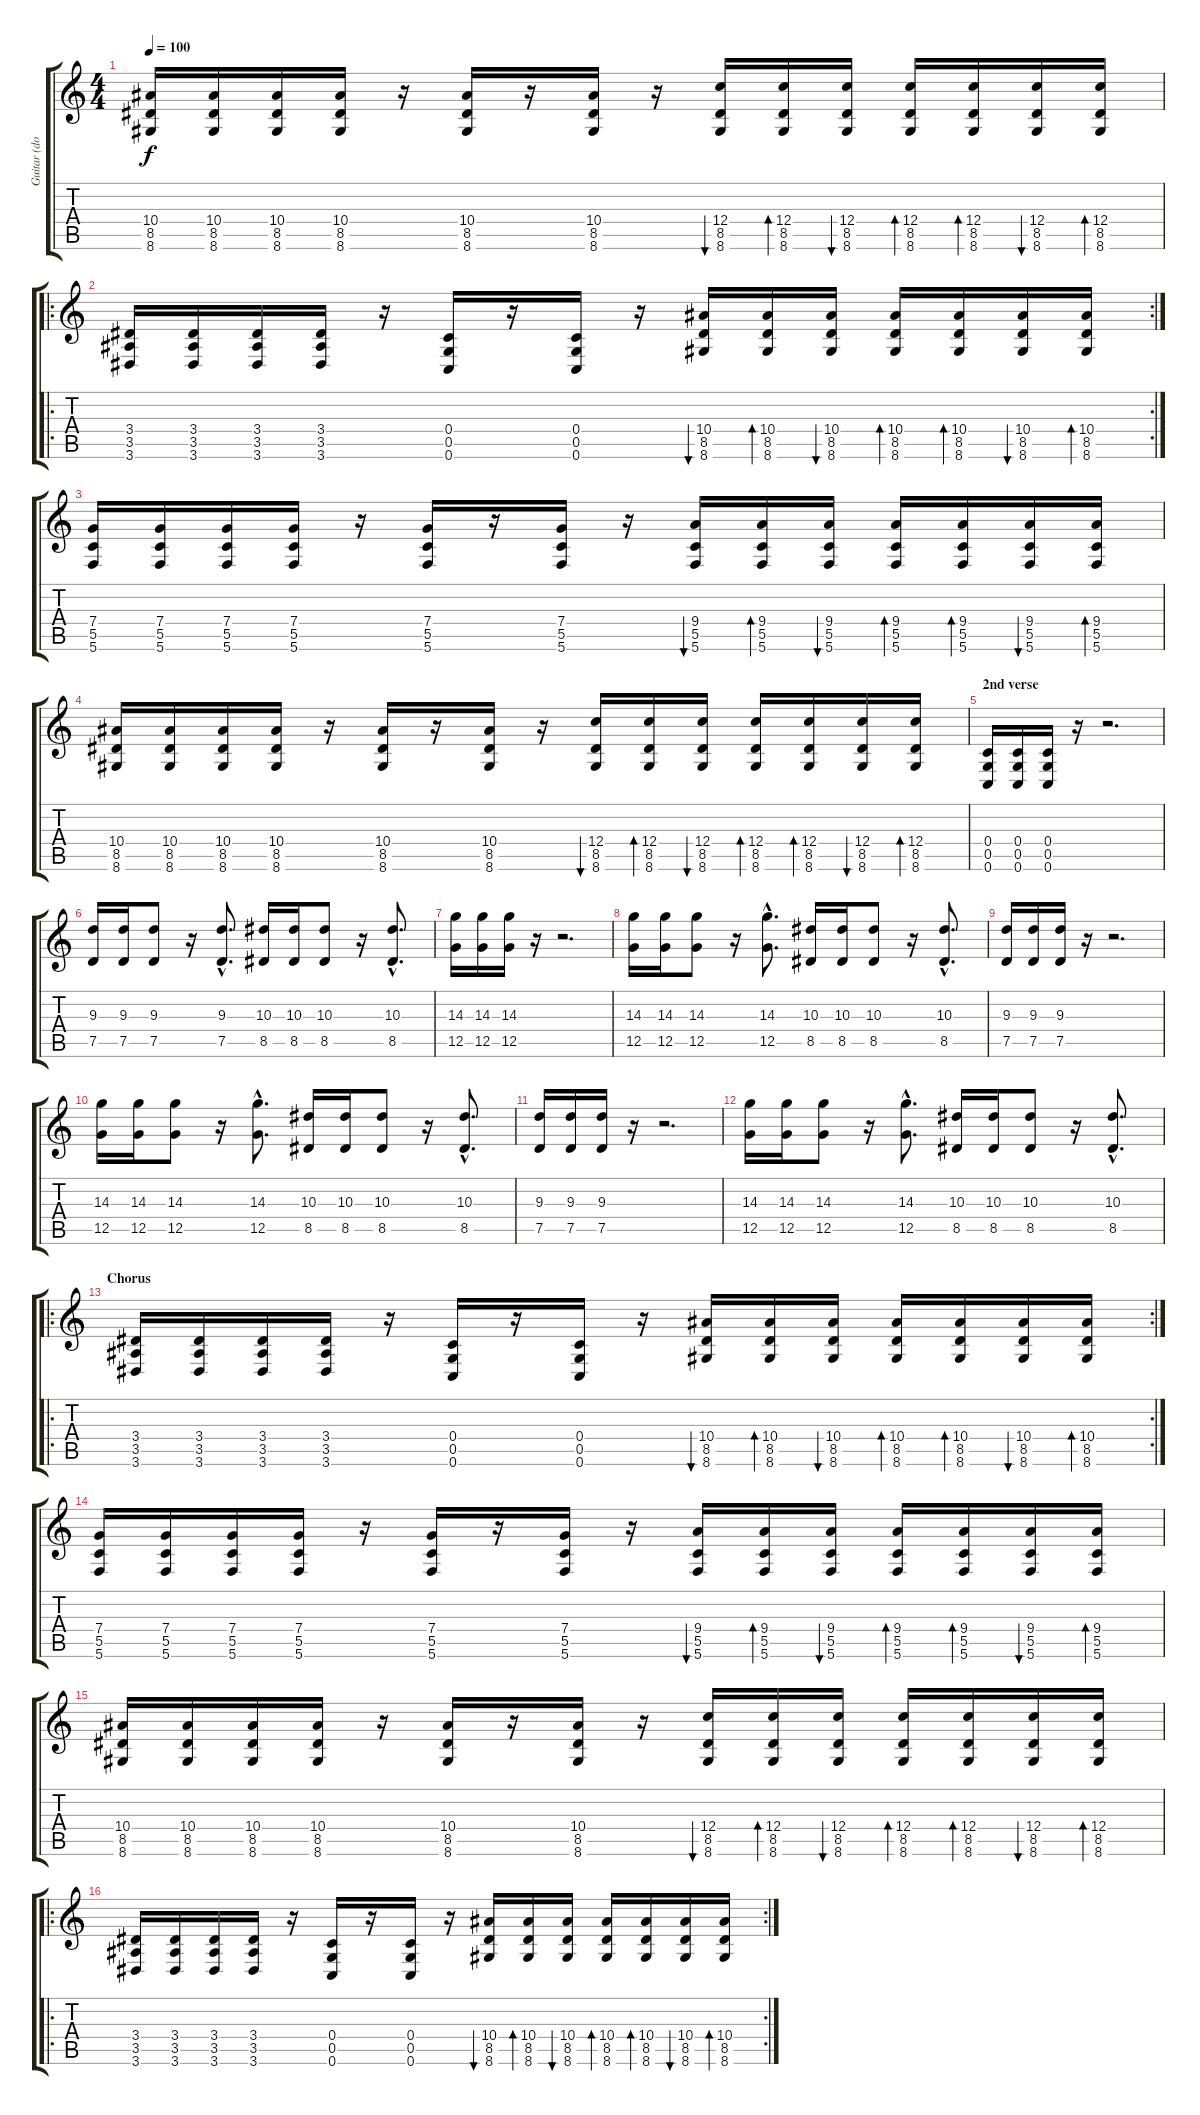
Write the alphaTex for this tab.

\track ("Guitar (doubled)" "Guitar (do") {instrument overdrivenguitar}
\staff {score tabs}
\tuning (D4 A3 F3 C3 G2 C2) {hide}
\ts (4 4)
\tempo 100
\clef g2
\ks c
(10.4 8.5 8.6).16{dy f} (10.4 8.5 8.6).16 (10.4 8.5 8.6).16 (10.4 8.5 8.6).16 r.16 (10.4 8.5 8.6).16 r.16 (10.4 8.5 8.6).16 r.16 (12.4 8.5 8.6).16{bu 480} (12.4 8.5 8.6).16{bd 480} (12.4 8.5 8.6).16{bu 480} (12.4 8.5 8.6).16{bd 480} (12.4 8.5 8.6).16{bd 480} (12.4 8.5 8.6).16{bu 480} (12.4 8.5 8.6).16{bd 480} |
\ro
\rc 2
(3.4 3.5 3.6).16 (3.4 3.5 3.6).16 (3.4 3.5 3.6).16 (3.4 3.5 3.6).16 r.16 (0.4 0.5 0.6).16 r.16 (0.4 0.5 0.6).16 r.16 (10.4 8.5 8.6).16{bu 480} (10.4 8.5 8.6).16{bd 480} (10.4 8.5 8.6).16{bu 480} (10.4 8.5 8.6).16{bd 480} (10.4 8.5 8.6).16{bd 480} (10.4 8.5 8.6).16{bu 480} (10.4 8.5 8.6).16{bd 480} |
(7.4 5.5 5.6).16 (7.4 5.5 5.6).16 (7.4 5.5 5.6).16 (7.4 5.5 5.6).16 r.16 (7.4 5.5 5.6).16 r.16 (7.4 5.5 5.6).16 r.16 (9.4 5.5 5.6).16{bu 480} (9.4 5.5 5.6).16{bd 480} (9.4 5.5 5.6).16{bu 480} (9.4 5.5 5.6).16{bd 480} (9.4 5.5 5.6).16{bd 480} (9.4 5.5 5.6).16{bu 480} (9.4 5.5 5.6).16{bd 480} |
(10.4 8.5 8.6).16 (10.4 8.5 8.6).16 (10.4 8.5 8.6).16 (10.4 8.5 8.6).16 r.16 (10.4 8.5 8.6).16 r.16 (10.4 8.5 8.6).16 r.16 (12.4 8.5 8.6).16{bu 480} (12.4 8.5 8.6).16{bd 480} (12.4 8.5 8.6).16{bu 480} (12.4 8.5 8.6).16{bd 480} (12.4 8.5 8.6).16{bd 480} (12.4 8.5 8.6).16{bu 480} (12.4 8.5 8.6).16{bd 480} |
\section ("" "2nd verse")
(0.4 0.5 0.6).16 (0.4 0.5 0.6).16 (0.4 0.5 0.6).16 r.16 r.2{d} |
(9.3 7.5).16 (9.3 7.5).16 (9.3 7.5).8 r.16 (9.3{hac} 7.5{hac}).8{d} (10.3 8.5).16 (10.3 8.5).16 (10.3 8.5).8 r.16 (10.3{hac} 8.5{hac}).8{d} |
(14.3 12.5).16 (14.3 12.5).16 (14.3 12.5).16 r.16 r.2{d} |
(14.3 12.5).16 (14.3 12.5).16 (14.3 12.5).8 r.16 (14.3{hac} 12.5{hac}).8{d} (10.3 8.5).16 (10.3 8.5).16 (10.3 8.5).8 r.16 (10.3{hac} 8.5{hac}).8{d} |
(9.3 7.5).16 (9.3 7.5).16 (9.3 7.5).16 r.16 r.2{d} |
(14.3 12.5).16 (14.3 12.5).16 (14.3 12.5).8 r.16 (14.3{hac} 12.5{hac}).8{d} (10.3 8.5).16 (10.3 8.5).16 (10.3 8.5).8 r.16 (10.3{hac} 8.5{hac}).8{d} |
(9.3 7.5).16 (9.3 7.5).16 (9.3 7.5).16 r.16 r.2{d} |
(14.3 12.5).16 (14.3 12.5).16 (14.3 12.5).8 r.16 (14.3{hac} 12.5{hac}).8{d} (10.3 8.5).16 (10.3 8.5).16 (10.3 8.5).8 r.16 (10.3{hac} 8.5{hac}).8{d} |
\ro
\rc 2
\section ("" "Chorus")
(3.4 3.5 3.6).16 (3.4 3.5 3.6).16 (3.4 3.5 3.6).16 (3.4 3.5 3.6).16 r.16 (0.4 0.5 0.6).16 r.16 (0.4 0.5 0.6).16 r.16 (10.4 8.5 8.6).16{bu 480} (10.4 8.5 8.6).16{bd 480} (10.4 8.5 8.6).16{bu 480} (10.4 8.5 8.6).16{bd 480} (10.4 8.5 8.6).16{bd 480} (10.4 8.5 8.6).16{bu 480} (10.4 8.5 8.6).16{bd 480} |
(7.4 5.5 5.6).16 (7.4 5.5 5.6).16 (7.4 5.5 5.6).16 (7.4 5.5 5.6).16 r.16 (7.4 5.5 5.6).16 r.16 (7.4 5.5 5.6).16 r.16 (9.4 5.5 5.6).16{bu 480} (9.4 5.5 5.6).16{bd 480} (9.4 5.5 5.6).16{bu 480} (9.4 5.5 5.6).16{bd 480} (9.4 5.5 5.6).16{bd 480} (9.4 5.5 5.6).16{bu 480} (9.4 5.5 5.6).16{bd 480} |
(10.4 8.5 8.6).16 (10.4 8.5 8.6).16 (10.4 8.5 8.6).16 (10.4 8.5 8.6).16 r.16 (10.4 8.5 8.6).16 r.16 (10.4 8.5 8.6).16 r.16 (12.4 8.5 8.6).16{bu 480} (12.4 8.5 8.6).16{bd 480} (12.4 8.5 8.6).16{bu 480} (12.4 8.5 8.6).16{bd 480} (12.4 8.5 8.6).16{bd 480} (12.4 8.5 8.6).16{bu 480} (12.4 8.5 8.6).16{bd 480} |
\ro
\rc 2
(3.4 3.5 3.6).16 (3.4 3.5 3.6).16 (3.4 3.5 3.6).16 (3.4 3.5 3.6).16 r.16 (0.4 0.5 0.6).16 r.16 (0.4 0.5 0.6).16 r.16 (10.4 8.5 8.6).16{bu 480} (10.4 8.5 8.6).16{bd 480} (10.4 8.5 8.6).16{bu 480} (10.4 8.5 8.6).16{bd 480} (10.4 8.5 8.6).16{bd 480} (10.4 8.5 8.6).16{bu 480} (10.4 8.5 8.6).16{bd 480}
